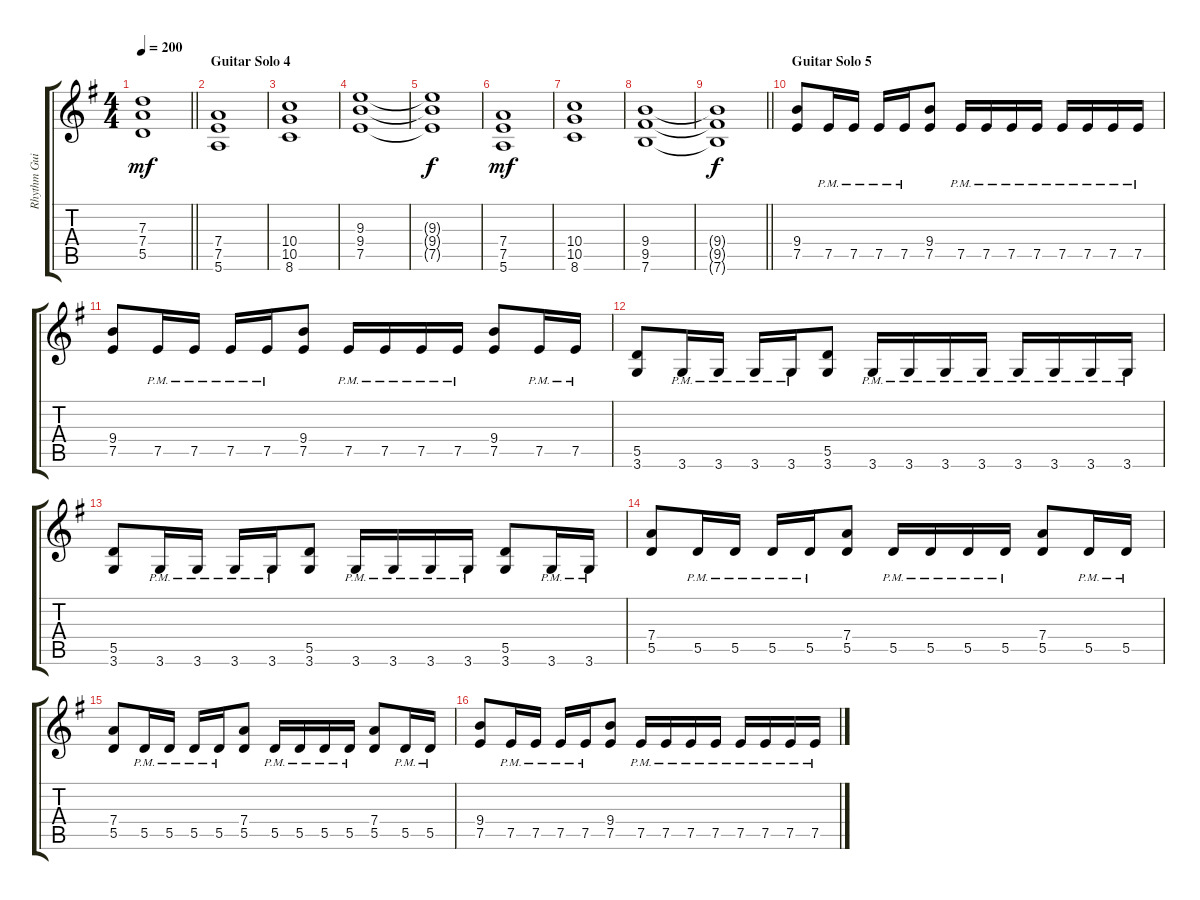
\track ("Rhythm Guitar 1" "Rhythm Gui") {instrument distortionguitar}
\staff {score tabs}
\tuning (E4 B3 G3 D3 A2 E2) {hide}
\ts (4 4)
\tempo 200
\clef g2
\barLineRight lightlight
\ks g
(7.3 7.4 5.5).1{dy mf} |
\section ("" "Guitar Solo 4")
(7.4 7.5 5.6).1 |
(10.4 10.5 8.6).1 |
(9.3 9.4 7.5).1 |
(9.3{t} 9.4{t} 7.5{t}).1{dy f} |
(7.4 7.5 5.6).1{dy mf} |
(10.4 10.5 8.6).1 |
(9.4 9.5 7.6).1 |
\barLineRight lightlight
(9.4{t} 9.5{t} 7.6{t}).1{dy f} |
\section ("" "Guitar Solo 5")
(9.4 7.5).8 7.5{pm}.16 7.5{pm}.16 7.5{pm}.16 7.5{pm}.16 (9.4 7.5).8 7.5{pm}.16 7.5{pm}.16 7.5{pm}.16 7.5{pm}.16 7.5{pm}.16 7.5{pm}.16 7.5{pm}.16 7.5{pm}.16 |
(9.4 7.5).8 7.5{pm}.16 7.5{pm}.16 7.5{pm}.16 7.5{pm}.16 (9.4 7.5).8 7.5{pm}.16 7.5{pm}.16 7.5{pm}.16 7.5{pm}.16 (9.4 7.5).8 7.5{pm}.16 7.5{pm}.16 |
(5.5 3.6).8 3.6{pm}.16 3.6{pm}.16 3.6{pm}.16 3.6{pm}.16 (5.5 3.6).8 3.6{pm}.16 3.6{pm}.16 3.6{pm}.16 3.6{pm}.16 3.6{pm}.16 3.6{pm}.16 3.6{pm}.16 3.6{pm}.16 |
(5.5 3.6).8 3.6{pm}.16 3.6{pm}.16 3.6{pm}.16 3.6{pm}.16 (5.5 3.6).8 3.6{pm}.16 3.6{pm}.16 3.6{pm}.16 3.6{pm}.16 (5.5 3.6).8 3.6{pm}.16 3.6{pm}.16 |
(7.4 5.5).8 5.5{pm}.16 5.5{pm}.16 5.5{pm}.16 5.5{pm}.16 (7.4 5.5).8 5.5{pm}.16 5.5{pm}.16 5.5{pm}.16 5.5{pm}.16 (7.4 5.5).8 5.5{pm}.16 5.5{pm}.16 |
(7.4 5.5).8 5.5{pm}.16 5.5{pm}.16 5.5{pm}.16 5.5{pm}.16 (7.4 5.5).8 5.5{pm}.16 5.5{pm}.16 5.5{pm}.16 5.5{pm}.16 (7.4 5.5).8 5.5{pm}.16 5.5{pm}.16 |
(9.4 7.5).8 7.5{pm}.16 7.5{pm}.16 7.5{pm}.16 7.5{pm}.16 (9.4 7.5).8 7.5{pm}.16 7.5{pm}.16 7.5{pm}.16 7.5{pm}.16 7.5{pm}.16 7.5{pm}.16 7.5{pm}.16 7.5{pm}.16
